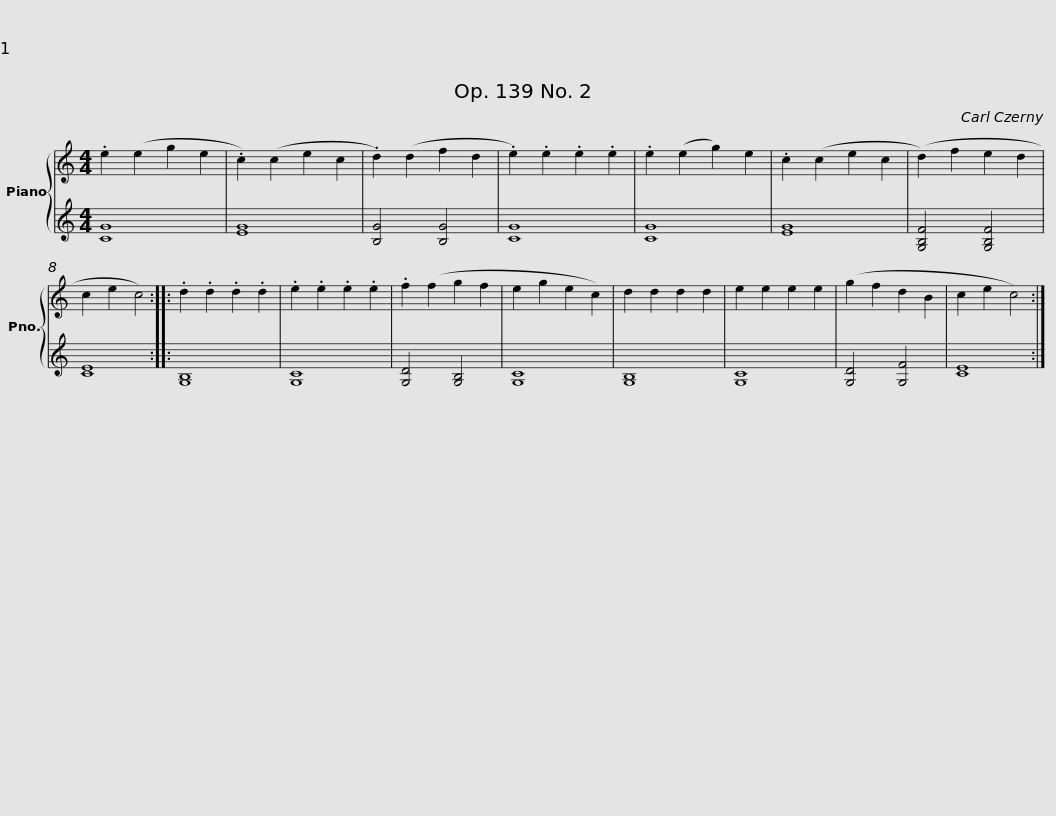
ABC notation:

X:1
%%score { 1 | 2 }
L:1/8
M:4/4
I:linebreak $
K:C
V:1 treble
V:2 treble
V:1
 .e2 (e2 g2 e2 | .c2) (c2 e2 c2 | .d2) (d2 f2 d2 | .e2) .e2 .e2 .e2 | .e2 (e2 g2) e2 | %5
 .c2 (c2 e2 c2 | (d2) f2 e2 d2 | c2 e2 c4) ::$ .d2 .d2 .d2 .d2 | .e2 .e2 .e2 .e2 | %10
 .f2 (f2 g2 f2 | e2 g2 e2 c2) | d2 d2 d2 d2 | e2 e2 e2 e2 | (g2 f2 d2 B2 | %15
 c2 e2 c4) :| %16
V:2
 [CG]8 | [EG]8 | [B,G]4 [B,G]4 | [CG]8 | [CG]8 | %5
 [EG]8 | [G,B,F]4 [G,B,F]4 | [CE]8 ::$ [G,B,]8 | [G,C]8 | %10
 [G,D]4 [G,B,]4 | [G,C]8 | [G,B,]8 | [G,C]8 | [G,D]4 [G,F]4 | %15
 [CE]8 :| %16
